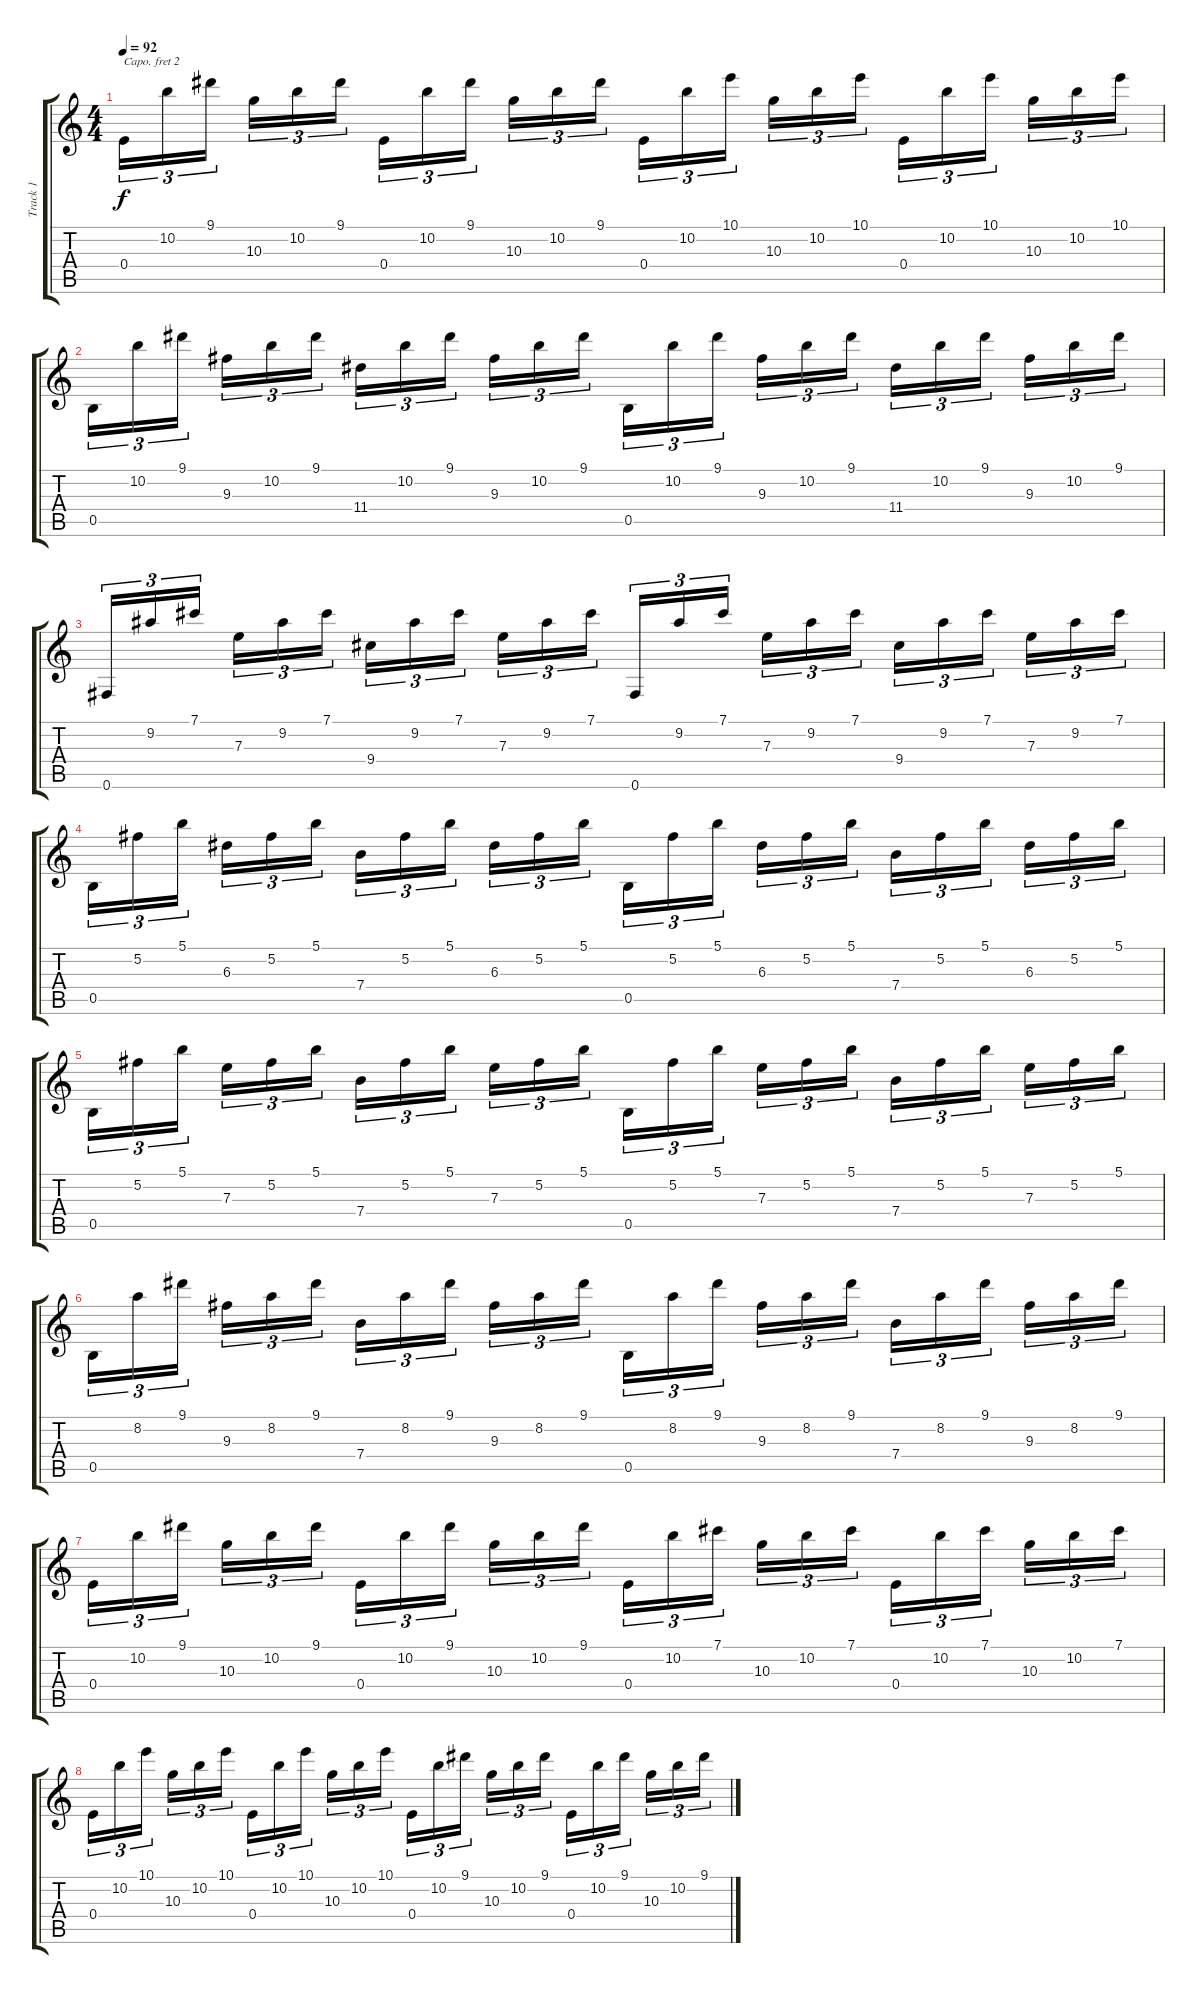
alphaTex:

\track ("Track 1" "Track 1") {instrument acousticguitarsteel}
\staff {score tabs}
\capo 2
\tuning (E4 B3 G3 D3 A2 E2) {hide}
\ts (4 4)
\tempo 92
\clef g2
\ks c
0.4.16{tu (3 2) dy f} 10.2.16{tu (3 2)} 9.1.16{tu (3 2) beam splitsecondary} 10.3.16{tu (3 2)} 10.2.16{tu (3 2)} 9.1.16{tu (3 2)} 0.4.16{tu (3 2)} 10.2.16{tu (3 2)} 9.1.16{tu (3 2) beam splitsecondary} 10.3.16{tu (3 2)} 10.2.16{tu (3 2)} 9.1.16{tu (3 2)} 0.4.16{tu (3 2)} 10.2.16{tu (3 2)} 10.1.16{tu (3 2) beam splitsecondary} 10.3.16{tu (3 2)} 10.2.16{tu (3 2)} 10.1.16{tu (3 2)} 0.4.16{tu (3 2)} 10.2.16{tu (3 2)} 10.1.16{tu (3 2) beam splitsecondary} 10.3.16{tu (3 2)} 10.2.16{tu (3 2)} 10.1.16{tu (3 2)} |
0.5.16{tu (3 2)} 10.2.16{tu (3 2)} 9.1.16{tu (3 2) beam splitsecondary} 9.3.16{tu (3 2)} 10.2.16{tu (3 2)} 9.1.16{tu (3 2)} 11.4.16{tu (3 2)} 10.2.16{tu (3 2)} 9.1.16{tu (3 2) beam splitsecondary} 9.3.16{tu (3 2)} 10.2.16{tu (3 2)} 9.1.16{tu (3 2)} 0.5.16{tu (3 2)} 10.2.16{tu (3 2)} 9.1.16{tu (3 2) beam splitsecondary} 9.3.16{tu (3 2)} 10.2.16{tu (3 2)} 9.1.16{tu (3 2)} 11.4.16{tu (3 2)} 10.2.16{tu (3 2)} 9.1.16{tu (3 2) beam splitsecondary} 9.3.16{tu (3 2)} 10.2.16{tu (3 2)} 9.1.16{tu (3 2)} |
0.6.16{tu (3 2)} 9.2.16{tu (3 2)} 7.1.16{tu (3 2) beam splitsecondary} 7.3.16{tu (3 2)} 9.2.16{tu (3 2)} 7.1.16{tu (3 2)} 9.4.16{tu (3 2)} 9.2.16{tu (3 2)} 7.1.16{tu (3 2) beam splitsecondary} 7.3.16{tu (3 2)} 9.2.16{tu (3 2)} 7.1.16{tu (3 2)} 0.6.16{tu (3 2)} 9.2.16{tu (3 2)} 7.1.16{tu (3 2) beam splitsecondary} 7.3.16{tu (3 2)} 9.2.16{tu (3 2)} 7.1.16{tu (3 2)} 9.4.16{tu (3 2)} 9.2.16{tu (3 2)} 7.1.16{tu (3 2) beam splitsecondary} 7.3.16{tu (3 2)} 9.2.16{tu (3 2)} 7.1.16{tu (3 2)} |
0.5.16{tu (3 2)} 5.2.16{tu (3 2)} 5.1.16{tu (3 2) beam splitsecondary} 6.3.16{tu (3 2)} 5.2.16{tu (3 2)} 5.1.16{tu (3 2)} 7.4.16{tu (3 2)} 5.2.16{tu (3 2)} 5.1.16{tu (3 2) beam splitsecondary} 6.3.16{tu (3 2)} 5.2.16{tu (3 2)} 5.1.16{tu (3 2)} 0.5.16{tu (3 2)} 5.2.16{tu (3 2)} 5.1.16{tu (3 2) beam splitsecondary} 6.3.16{tu (3 2)} 5.2.16{tu (3 2)} 5.1.16{tu (3 2)} 7.4.16{tu (3 2)} 5.2.16{tu (3 2)} 5.1.16{tu (3 2) beam splitsecondary} 6.3.16{tu (3 2)} 5.2.16{tu (3 2)} 5.1.16{tu (3 2)} |
0.5.16{tu (3 2)} 5.2.16{tu (3 2)} 5.1.16{tu (3 2) beam splitsecondary} 7.3.16{tu (3 2)} 5.2.16{tu (3 2)} 5.1.16{tu (3 2)} 7.4.16{tu (3 2)} 5.2.16{tu (3 2)} 5.1.16{tu (3 2) beam splitsecondary} 7.3.16{tu (3 2)} 5.2.16{tu (3 2)} 5.1.16{tu (3 2)} 0.5.16{tu (3 2)} 5.2.16{tu (3 2)} 5.1.16{tu (3 2) beam splitsecondary} 7.3.16{tu (3 2)} 5.2.16{tu (3 2)} 5.1.16{tu (3 2)} 7.4.16{tu (3 2)} 5.2.16{tu (3 2)} 5.1.16{tu (3 2) beam splitsecondary} 7.3.16{tu (3 2)} 5.2.16{tu (3 2)} 5.1.16{tu (3 2)} |
0.5.16{tu (3 2)} 8.2.16{tu (3 2)} 9.1.16{tu (3 2) beam splitsecondary} 9.3.16{tu (3 2)} 8.2.16{tu (3 2)} 9.1.16{tu (3 2)} 7.4.16{tu (3 2)} 8.2.16{tu (3 2)} 9.1.16{tu (3 2) beam splitsecondary} 9.3.16{tu (3 2)} 8.2.16{tu (3 2)} 9.1.16{tu (3 2)} 0.5.16{tu (3 2)} 8.2.16{tu (3 2)} 9.1.16{tu (3 2) beam splitsecondary} 9.3.16{tu (3 2)} 8.2.16{tu (3 2)} 9.1.16{tu (3 2)} 7.4.16{tu (3 2)} 8.2.16{tu (3 2)} 9.1.16{tu (3 2) beam splitsecondary} 9.3.16{tu (3 2)} 8.2.16{tu (3 2)} 9.1.16{tu (3 2)} |
0.4.16{tu (3 2)} 10.2.16{tu (3 2)} 9.1.16{tu (3 2) beam splitsecondary} 10.3.16{tu (3 2)} 10.2.16{tu (3 2)} 9.1.16{tu (3 2)} 0.4.16{tu (3 2)} 10.2.16{tu (3 2)} 9.1.16{tu (3 2) beam splitsecondary} 10.3.16{tu (3 2)} 10.2.16{tu (3 2)} 9.1.16{tu (3 2)} 0.4.16{tu (3 2)} 10.2.16{tu (3 2)} 7.1.16{tu (3 2) beam splitsecondary} 10.3.16{tu (3 2)} 10.2.16{tu (3 2)} 7.1.16{tu (3 2)} 0.4.16{tu (3 2)} 10.2.16{tu (3 2)} 7.1.16{tu (3 2) beam splitsecondary} 10.3.16{tu (3 2)} 10.2.16{tu (3 2)} 7.1.16{tu (3 2)} |
0.4.16{tu (3 2)} 10.2.16{tu (3 2)} 10.1.16{tu (3 2) beam splitsecondary} 10.3.16{tu (3 2)} 10.2.16{tu (3 2)} 10.1.16{tu (3 2)} 0.4.16{tu (3 2)} 10.2.16{tu (3 2)} 10.1.16{tu (3 2) beam splitsecondary} 10.3.16{tu (3 2)} 10.2.16{tu (3 2)} 10.1.16{tu (3 2)} 0.4.16{tu (3 2)} 10.2.16{tu (3 2)} 9.1.16{tu (3 2) beam splitsecondary} 10.3.16{tu (3 2)} 10.2.16{tu (3 2)} 9.1.16{tu (3 2)} 0.4.16{tu (3 2)} 10.2.16{tu (3 2)} 9.1.16{tu (3 2) beam splitsecondary} 10.3.16{tu (3 2)} 10.2.16{tu (3 2)} 9.1.16{tu (3 2)}
